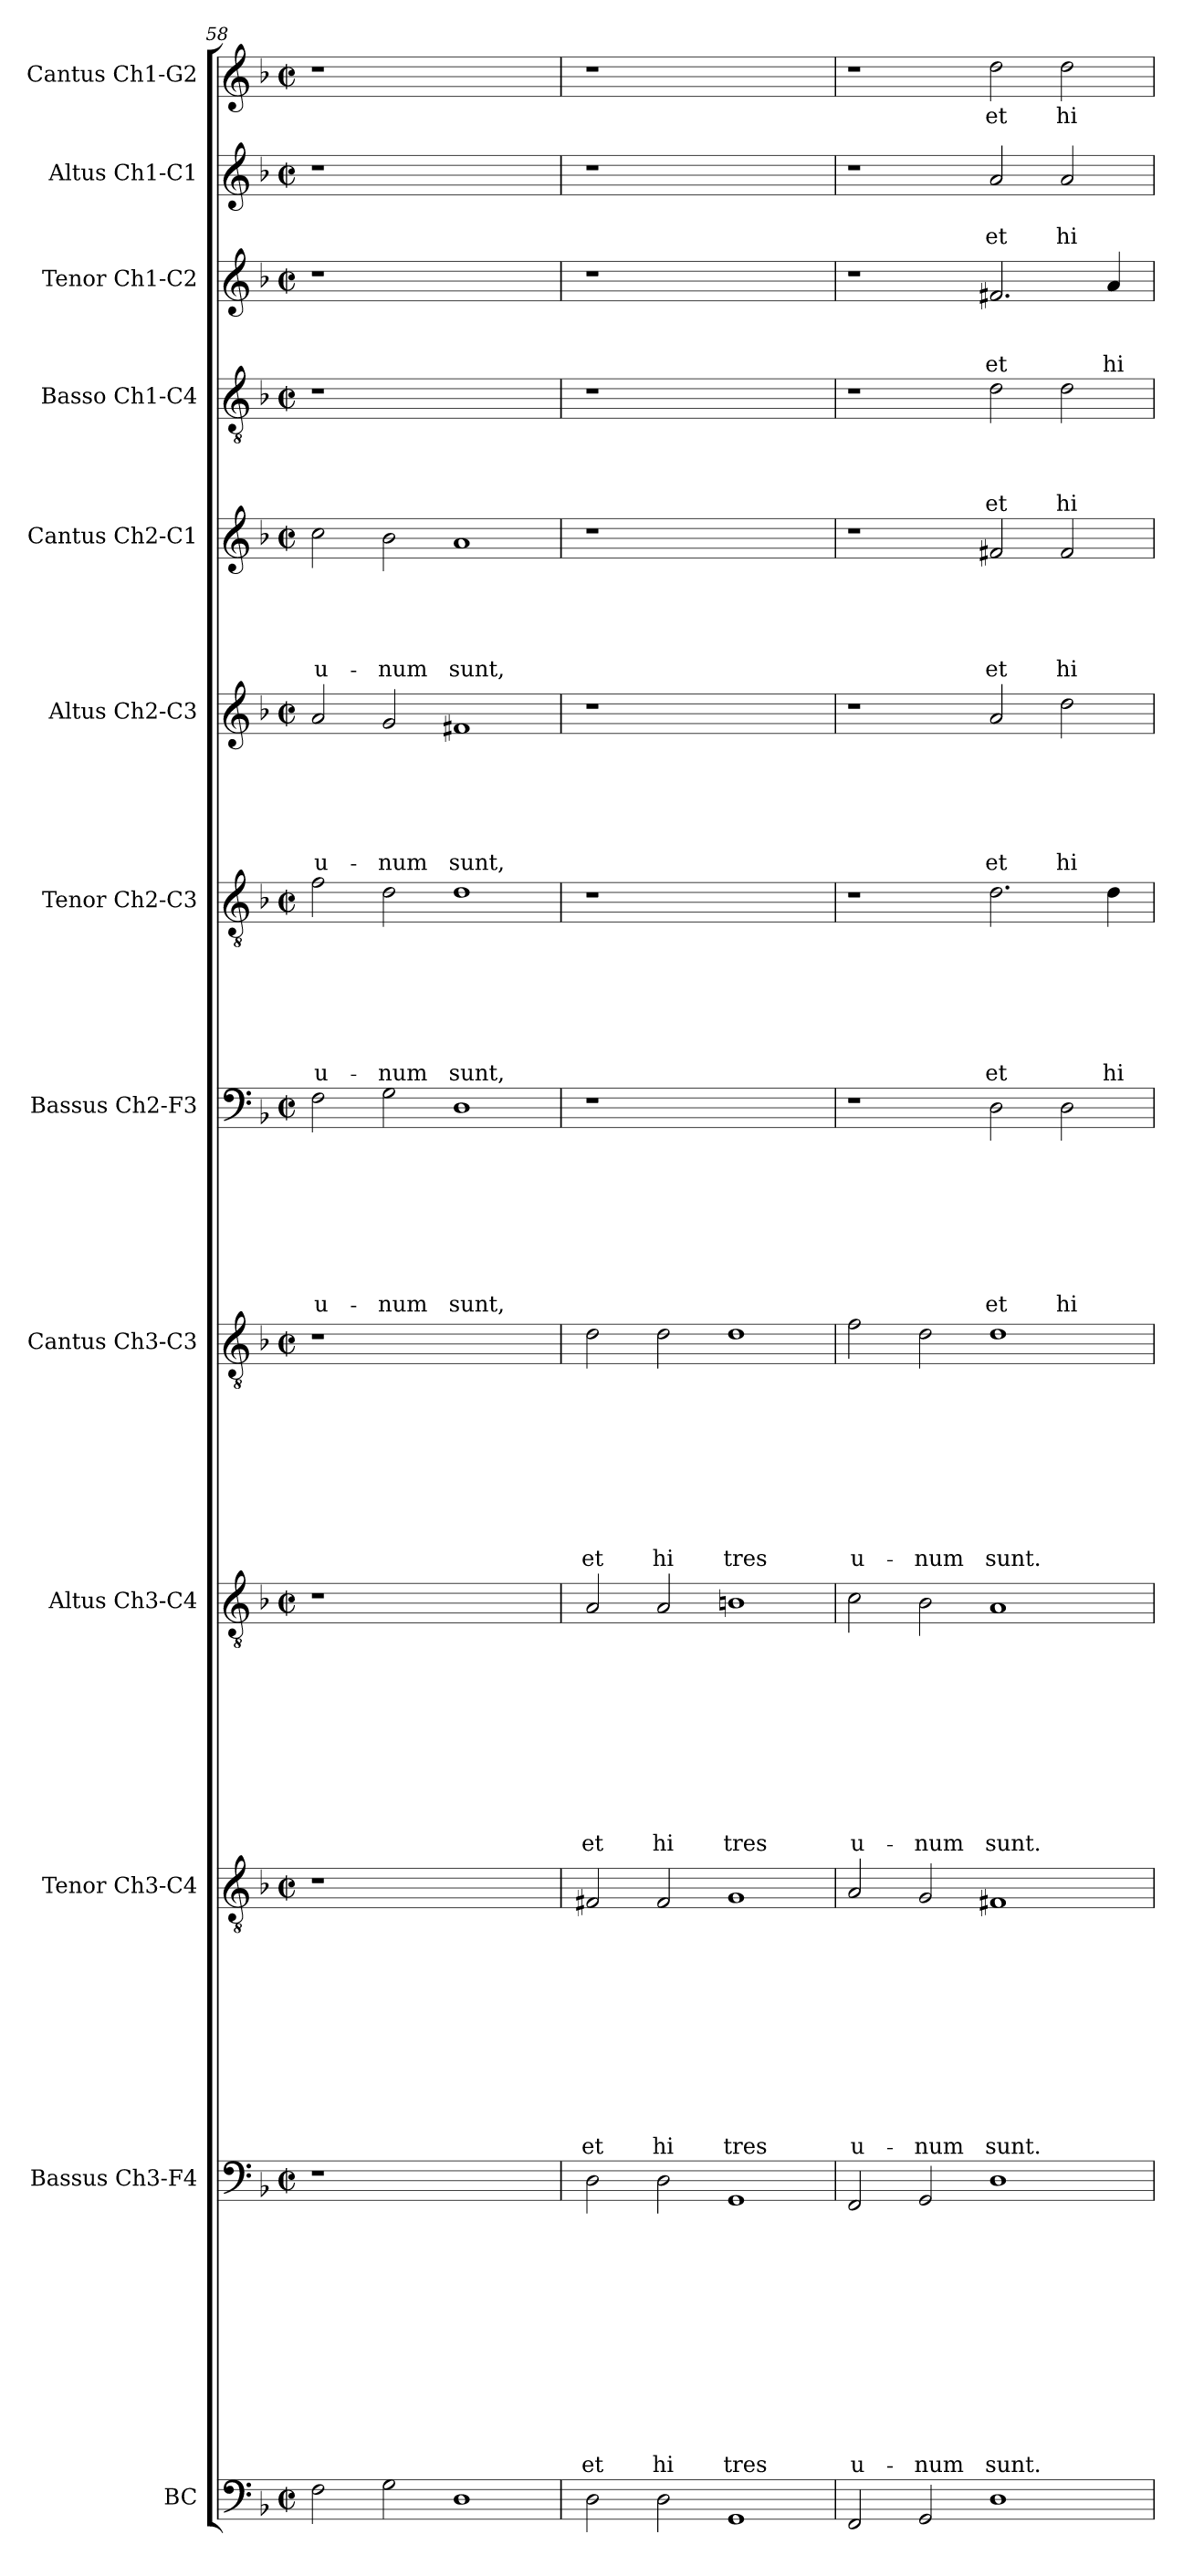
**kern	**kern	**text	**text	**text	**text	**text	**text	**text	**text	**text	**text	**text	**text	**kern	**text	**text	**text	**text	**text	**text	**text	**text	**text	**text	**text	**kern	**text	**text	**text	**text	**text	**text	**text	**text	**text	**text	**kern	**text	**text	**text	**text	**text	**text	**text	**text	**text	**kern	**text	**text	**text	**text	**text	**text	**text	**text	**kern	**text	**text	**text	**text	**text	**text	**text	**kern	**text	**text	**text	**text	**text	**text	**kern	**text	**text	**text	**text	**text	**kern	**text	**text	**text	**text	**kern	**text	**text	**text	**kern	**text	**text	**kern	**text
*part13	*part12	*part12	*part12	*part12	*part12	*part12	*part12	*part12	*part12	*part12	*part12	*part12	*part12	*part11	*part11	*part11	*part11	*part11	*part11	*part11	*part11	*part11	*part11	*part11	*part11	*part10	*part10	*part10	*part10	*part10	*part10	*part10	*part10	*part10	*part10	*part10	*part9	*part9	*part9	*part9	*part9	*part9	*part9	*part9	*part9	*part9	*part8	*part8	*part8	*part8	*part8	*part8	*part8	*part8	*part8	*part7	*part7	*part7	*part7	*part7	*part7	*part7	*part7	*part6	*part6	*part6	*part6	*part6	*part6	*part6	*part5	*part5	*part5	*part5	*part5	*part5	*part4	*part4	*part4	*part4	*part4	*part3	*part3	*part3	*part3	*part2	*part2	*part2	*part1	*part1
*staff13	*staff12	*staff12	*staff12	*staff12	*staff12	*staff12	*staff12	*staff12	*staff12	*staff12	*staff12	*staff12	*staff12	*staff11	*staff11	*staff11	*staff11	*staff11	*staff11	*staff11	*staff11	*staff11	*staff11	*staff11	*staff11	*staff10	*staff10	*staff10	*staff10	*staff10	*staff10	*staff10	*staff10	*staff10	*staff10	*staff10	*staff9	*staff9	*staff9	*staff9	*staff9	*staff9	*staff9	*staff9	*staff9	*staff9	*staff8	*staff8	*staff8	*staff8	*staff8	*staff8	*staff8	*staff8	*staff8	*staff7	*staff7	*staff7	*staff7	*staff7	*staff7	*staff7	*staff7	*staff6	*staff6	*staff6	*staff6	*staff6	*staff6	*staff6	*staff5	*staff5	*staff5	*staff5	*staff5	*staff5	*staff4	*staff4	*staff4	*staff4	*staff4	*staff3	*staff3	*staff3	*staff3	*staff2	*staff2	*staff2	*staff1	*staff1
*I"BC	*I"Bassus Ch3-F4	*	*	*	*	*	*	*	*	*	*	*	*	*I"Tenor Ch3-C4	*	*	*	*	*	*	*	*	*	*	*	*I"Altus Ch3-C4	*	*	*	*	*	*	*	*	*	*	*I"Cantus Ch3-C3	*	*	*	*	*	*	*	*	*	*I"Bassus Ch2-F3	*	*	*	*	*	*	*	*	*I"Tenor Ch2-C3	*	*	*	*	*	*	*	*I"Altus Ch2-C3	*	*	*	*	*	*	*I"Cantus Ch2-C1	*	*	*	*	*	*I"Basso Ch1-C4	*	*	*	*	*I"Tenor Ch1-C2	*	*	*	*I"Altus Ch1-C1	*	*	*I"Cantus Ch1-G2	*
*	*I'B3	*	*	*	*	*	*	*	*	*	*	*	*	*I'T3	*	*	*	*	*	*	*	*	*	*	*	*I'A3	*	*	*	*	*	*	*	*	*	*	*I'C3	*	*	*	*	*	*	*	*	*	*I'B2	*	*	*	*	*	*	*	*	*I'T2	*	*	*	*	*	*	*	*I'A2	*	*	*	*	*	*	*I'C2	*	*	*	*	*	*I'B1	*	*	*	*	*I'T1	*	*	*	*I'A1	*	*	*I'C1	*
*clefF4	*clefF4	*	*	*	*	*	*	*	*	*	*	*	*	*clefGv2	*	*	*	*	*	*	*	*	*	*	*	*clefGv2	*	*	*	*	*	*	*	*	*	*	*clefGv2	*	*	*	*	*	*	*	*	*	*clefF4	*	*	*	*	*	*	*	*	*clefGv2	*	*	*	*	*	*	*	*clefG2	*	*	*	*	*	*	*clefG2	*	*	*	*	*	*clefGv2	*	*	*	*	*clefG2	*	*	*	*clefG2	*	*	*clefG2	*
*k[b-]	*k[b-]	*	*	*	*	*	*	*	*	*	*	*	*	*k[b-]	*	*	*	*	*	*	*	*	*	*	*	*k[b-]	*	*	*	*	*	*	*	*	*	*	*k[b-]	*	*	*	*	*	*	*	*	*	*k[b-]	*	*	*	*	*	*	*	*	*k[b-]	*	*	*	*	*	*	*	*k[b-]	*	*	*	*	*	*	*k[b-]	*	*	*	*	*	*k[b-]	*	*	*	*	*k[b-]	*	*	*	*k[b-]	*	*	*k[b-]	*
*F:	*F:	*	*	*	*	*	*	*	*	*	*	*	*	*F:	*	*	*	*	*	*	*	*	*	*	*	*F:	*	*	*	*	*	*	*	*	*	*	*F:	*	*	*	*	*	*	*	*	*	*F:	*	*	*	*	*	*	*	*	*F:	*	*	*	*	*	*	*	*F:	*	*	*	*	*	*	*F:	*	*	*	*	*	*F:	*	*	*	*	*F:	*	*	*	*F:	*	*	*F:	*
*M2/2	*M2/2	*	*	*	*	*	*	*	*	*	*	*	*	*M2/2	*	*	*	*	*	*	*	*	*	*	*	*M2/2	*	*	*	*	*	*	*	*	*	*	*M2/2	*	*	*	*	*	*	*	*	*	*M2/2	*	*	*	*	*	*	*	*	*M2/2	*	*	*	*	*	*	*	*M2/2	*	*	*	*	*	*	*M2/2	*	*	*	*	*	*M2/2	*	*	*	*	*M2/2	*	*	*	*M2/2	*	*	*M2/2	*
*met(c|)	*met(c|)	*	*	*	*	*	*	*	*	*	*	*	*	*met(c|)	*	*	*	*	*	*	*	*	*	*	*	*met(c|)	*	*	*	*	*	*	*	*	*	*	*met(c|)	*	*	*	*	*	*	*	*	*	*met(c|)	*	*	*	*	*	*	*	*	*met(c|)	*	*	*	*	*	*	*	*met(c|)	*	*	*	*	*	*	*met(c|)	*	*	*	*	*	*met(c|)	*	*	*	*	*met(c|)	*	*	*	*met(c|)	*	*	*met(c|)	*
=58	=58	=58	=58	=58	=58	=58	=58	=58	=58	=58	=58	=58	=58	=58	=58	=58	=58	=58	=58	=58	=58	=58	=58	=58	=58	=58	=58	=58	=58	=58	=58	=58	=58	=58	=58	=58	=58	=58	=58	=58	=58	=58	=58	=58	=58	=58	=58	=58	=58	=58	=58	=58	=58	=58	=58	=58	=58	=58	=58	=58	=58	=58	=58	=58	=58	=58	=58	=58	=58	=58	=58	=58	=58	=58	=58	=58	=58	=58	=58	=58	=58	=58	=58	=58	=58	=58	=58	=58	=58	=58
2F\	1r	.	.	.	.	.	.	.	.	.	.	.	.	1r	.	.	.	.	.	.	.	.	.	.	.	1r	.	.	.	.	.	.	.	.	.	.	1r	.	.	.	.	.	.	.	.	.	2F\	.	.	.	.	.	.	.	u-	2f\	.	.	.	.	.	.	u-	2a/	.	.	.	.	.	u-	2cc\	.	.	.	.	u-	1r	.	.	.	.	1r	.	.	.	1r	.	.	1r	.
2G\	.	.	.	.	.	.	.	.	.	.	.	.	.	.	.	.	.	.	.	.	.	.	.	.	.	.	.	.	.	.	.	.	.	.	.	.	.	.	.	.	.	.	.	.	.	.	2G\	.	.	.	.	.	.	.	-num	2d\	.	.	.	.	.	.	-num	2g/	.	.	.	.	.	-num	2b-\	.	.	.	.	-num	.	.	.	.	.	.	.	.	.	.	.	.	.	.
1D	1ryy	.	.	.	.	.	.	.	.	.	.	.	.	1ryy	.	.	.	.	.	.	.	.	.	.	.	1ryy	.	.	.	.	.	.	.	.	.	.	1ryy	.	.	.	.	.	.	.	.	.	1D	.	.	.	.	.	.	.	sunt,	1d	.	.	.	.	.	.	sunt,	1f#X	.	.	.	.	.	sunt,	1a	.	.	.	.	sunt,	1ryy	.	.	.	.	1ryy	.	.	.	1ryy	.	.	1ryy	.
=59	=59	=59	=59	=59	=59	=59	=59	=59	=59	=59	=59	=59	=59	=59	=59	=59	=59	=59	=59	=59	=59	=59	=59	=59	=59	=59	=59	=59	=59	=59	=59	=59	=59	=59	=59	=59	=59	=59	=59	=59	=59	=59	=59	=59	=59	=59	=59	=59	=59	=59	=59	=59	=59	=59	=59	=59	=59	=59	=59	=59	=59	=59	=59	=59	=59	=59	=59	=59	=59	=59	=59	=59	=59	=59	=59	=59	=59	=59	=59	=59	=59	=59	=59	=59	=59	=59	=59	=59	=59	=59
2D\	2D\	.	.	.	.	.	.	.	.	.	.	.	et	2F#X/	.	.	.	.	.	.	.	.	.	.	et	2A/	.	.	.	.	.	.	.	.	.	et	2d\	.	.	.	.	.	.	.	.	et	1r	.	.	.	.	.	.	.	.	1r	.	.	.	.	.	.	.	1r	.	.	.	.	.	.	1r	.	.	.	.	.	1r	.	.	.	.	1r	.	.	.	1r	.	.	1r	.
2D\	2D\	.	.	.	.	.	.	.	.	.	.	.	hi	2F#/	.	.	.	.	.	.	.	.	.	.	hi	2A/	.	.	.	.	.	.	.	.	.	hi	2d\	.	.	.	.	.	.	.	.	hi	.	.	.	.	.	.	.	.	.	.	.	.	.	.	.	.	.	.	.	.	.	.	.	.	.	.	.	.	.	.	.	.	.	.	.	.	.	.	.	.	.	.	.	.
1GG	1GG	.	.	.	.	.	.	.	.	.	.	.	tres	1G	.	.	.	.	.	.	.	.	.	.	tres	1Bn	.	.	.	.	.	.	.	.	.	tres	1d	.	.	.	.	.	.	.	.	tres	1ryy	.	.	.	.	.	.	.	.	1ryy	.	.	.	.	.	.	.	1ryy	.	.	.	.	.	.	1ryy	.	.	.	.	.	1ryy	.	.	.	.	1ryy	.	.	.	1ryy	.	.	1ryy	.
=60	=60	=60	=60	=60	=60	=60	=60	=60	=60	=60	=60	=60	=60	=60	=60	=60	=60	=60	=60	=60	=60	=60	=60	=60	=60	=60	=60	=60	=60	=60	=60	=60	=60	=60	=60	=60	=60	=60	=60	=60	=60	=60	=60	=60	=60	=60	=60	=60	=60	=60	=60	=60	=60	=60	=60	=60	=60	=60	=60	=60	=60	=60	=60	=60	=60	=60	=60	=60	=60	=60	=60	=60	=60	=60	=60	=60	=60	=60	=60	=60	=60	=60	=60	=60	=60	=60	=60	=60	=60	=60
2FF/	2FF/	.	.	.	.	.	.	.	.	.	.	.	u-	2A/	.	.	.	.	.	.	.	.	.	.	u-	2c\	.	.	.	.	.	.	.	.	.	u-	2f\	.	.	.	.	.	.	.	.	u-	1r	.	.	.	.	.	.	.	.	1r	.	.	.	.	.	.	.	1r	.	.	.	.	.	.	1r	.	.	.	.	.	1r	.	.	.	.	1r	.	.	.	1r	.	.	1r	.
2GG/	2GG/	.	.	.	.	.	.	.	.	.	.	.	-num	2G/	.	.	.	.	.	.	.	.	.	.	-num	2B-\	.	.	.	.	.	.	.	.	.	-num	2d\	.	.	.	.	.	.	.	.	-num	.	.	.	.	.	.	.	.	.	.	.	.	.	.	.	.	.	.	.	.	.	.	.	.	.	.	.	.	.	.	.	.	.	.	.	.	.	.	.	.	.	.	.	.
1D	1D	.	.	.	.	.	.	.	.	.	.	.	sunt.	1F#X	.	.	.	.	.	.	.	.	.	.	sunt.	1A	.	.	.	.	.	.	.	.	.	sunt.	1d	.	.	.	.	.	.	.	.	sunt.	2D\	.	.	.	.	.	.	.	et	2.d\	.	.	.	.	.	.	et	2a/	.	.	.	.	.	et	2f#X/	.	.	.	.	et	2d\	.	.	.	et	2.f#X/	.	.	et	2a/	.	et	2dd\	et
.	.	.	.	.	.	.	.	.	.	.	.	.	.	.	.	.	.	.	.	.	.	.	.	.	.	.	.	.	.	.	.	.	.	.	.	.	.	.	.	.	.	.	.	.	.	.	2D\	.	.	.	.	.	.	.	hi	.	.	.	.	.	.	.	.	2dd\	.	.	.	.	.	hi	2f#/	.	.	.	.	hi	2d\	.	.	.	hi	.	.	.	.	2a/	.	hi	2dd\	hi
.	.	.	.	.	.	.	.	.	.	.	.	.	.	.	.	.	.	.	.	.	.	.	.	.	.	.	.	.	.	.	.	.	.	.	.	.	.	.	.	.	.	.	.	.	.	.	.	.	.	.	.	.	.	.	.	4d\	.	.	.	.	.	.	hi	.	.	.	.	.	.	.	.	.	.	.	.	.	.	.	.	.	.	4a/	.	.	hi	.	.	.	.	.
=	=	=	=	=	=	=	=	=	=	=	=	=	=	=	=	=	=	=	=	=	=	=	=	=	=	=	=	=	=	=	=	=	=	=	=	=	=	=	=	=	=	=	=	=	=	=	=	=	=	=	=	=	=	=	=	=	=	=	=	=	=	=	=	=	=	=	=	=	=	=	=	=	=	=	=	=	=	=	=	=	=	=	=	=	=	=	=	=	=	=
*-	*-	*-	*-	*-	*-	*-	*-	*-	*-	*-	*-	*-	*-	*-	*-	*-	*-	*-	*-	*-	*-	*-	*-	*-	*-	*-	*-	*-	*-	*-	*-	*-	*-	*-	*-	*-	*-	*-	*-	*-	*-	*-	*-	*-	*-	*-	*-	*-	*-	*-	*-	*-	*-	*-	*-	*-	*-	*-	*-	*-	*-	*-	*-	*-	*-	*-	*-	*-	*-	*-	*-	*-	*-	*-	*-	*-	*-	*-	*-	*-	*-	*-	*-	*-	*-	*-	*-	*-	*-	*-
